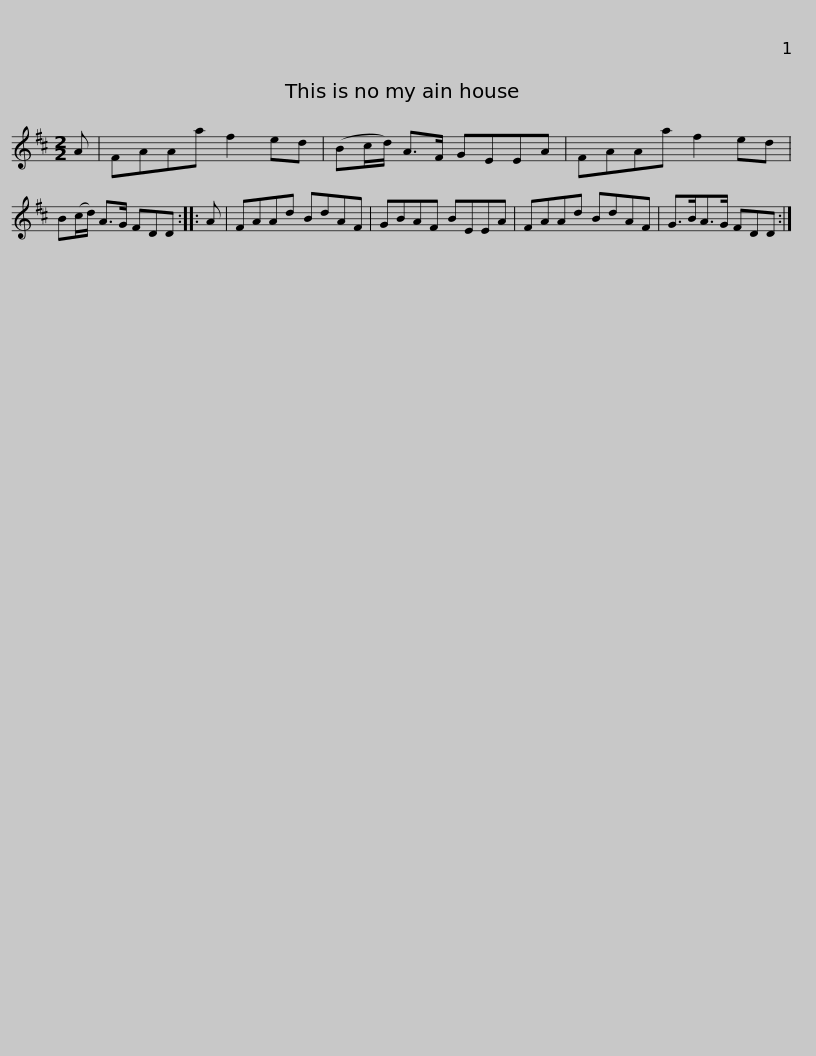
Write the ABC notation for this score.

X:1
L:1/8
M:2/2
I:linebreak $
K:D
V:1 treble
V:1
 A | FAAa f2 ed | (Bc/d/) A>F GEEA | FAAa f2 ed | B(c/d/) A>G FDD :: %5
 A | FAAd BdAF |$ GBAF BEEA | FAAd BdAF | G>BA>G FDD :| %10
